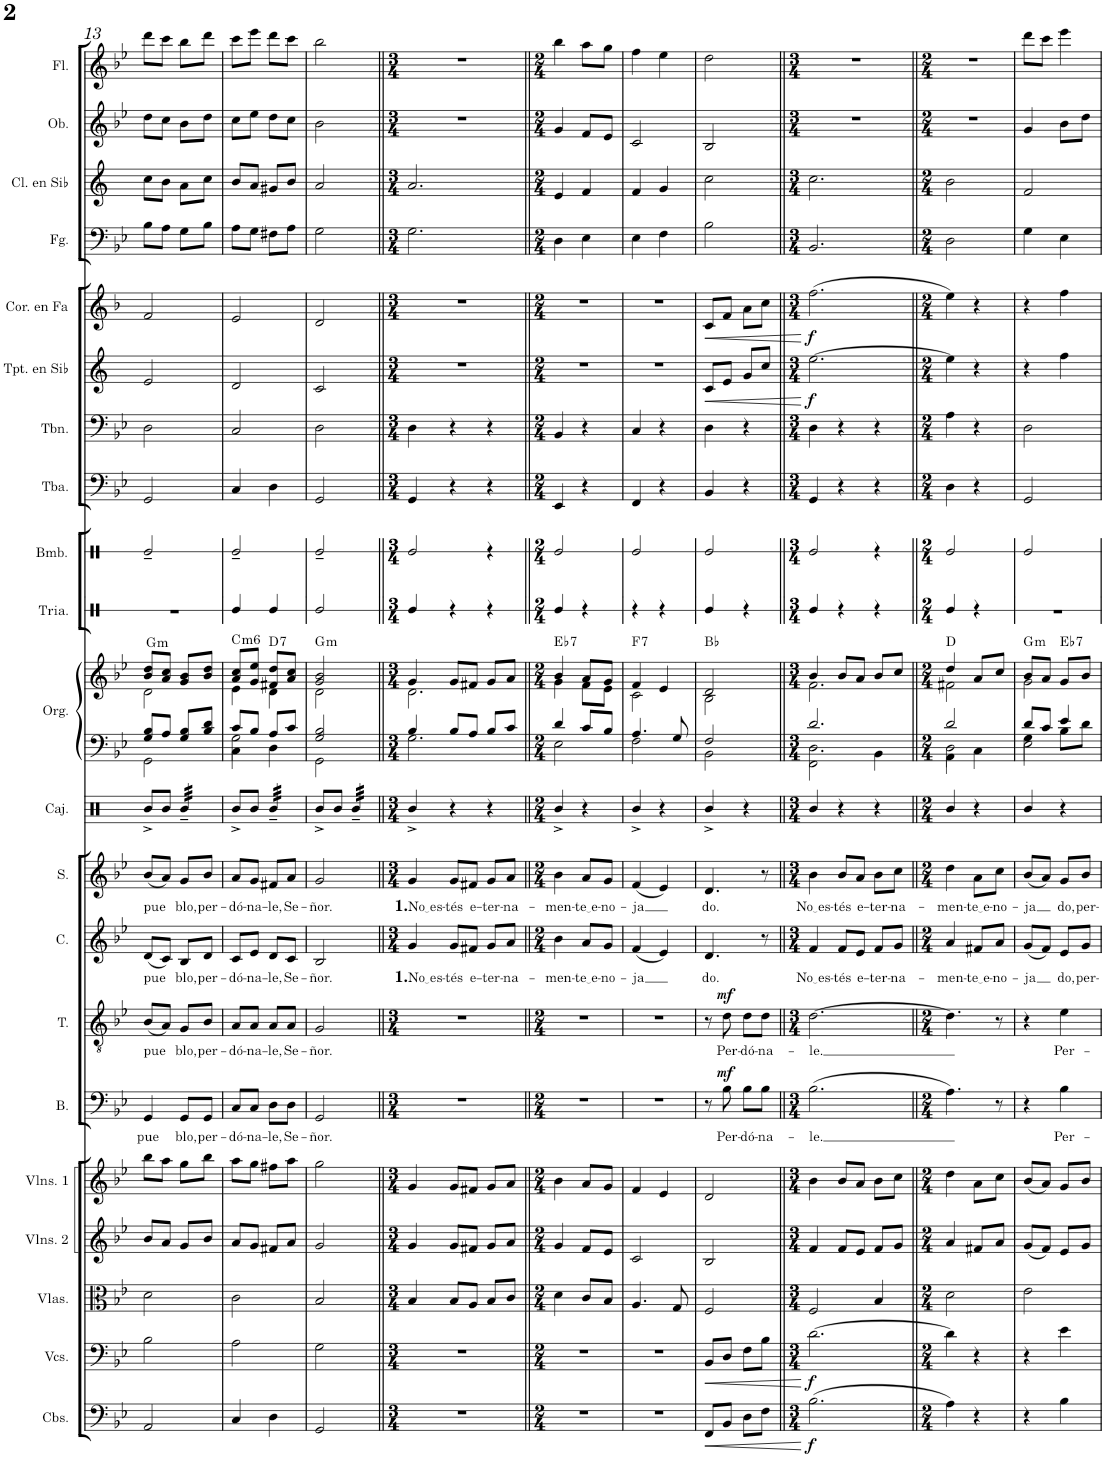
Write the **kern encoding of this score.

**kern	**dynam	**kern	**dynam	**kern	**kern	**kern	**kern	**text	**dynam	**kern	**text	**dynam	**kern	**text	**kern	**text	**kern	**kern	**kern	**harte	**kern	**kern	**kern	**kern	**kern	**dynam	**kern	**dynam	**kern	**kern	**kern	**kern
*part21	*part21	*part20	*part20	*part19	*part18	*part17	*part16	*part16	*part16	*part15	*part15	*part15	*part14	*part14	*part13	*part13	*part12	*part11	*part11	*part11	*part10	*part9	*part8	*part7	*part6	*part6	*part5	*part5	*part4	*part3	*part2	*part1
*staff22	*staff22	*staff21	*staff21	*staff20	*staff19	*staff18	*staff17	*staff17	*staff17	*staff16	*staff16	*staff16	*staff15	*staff15	*staff14	*staff14	*staff13	*staff12	*staff11	*	*staff10	*staff9	*staff8	*staff7	*staff6	*staff6	*staff5	*staff5	*staff4	*staff3	*staff2	*staff1
*I"Contrabajos	*	*I"Violonchelos	*	*I"Violas	*I"Violines 2	*I"Violines 1	*I"Bajo	*	*	*I"Tenor	*	*	*I"Contralto	*	*I"Soprano	*	*I"Caja clara	*I"Órgano	*	*	*I"Triángulo	*I"Bombo	*I"Tuba	*I"Trombón	*I"Trompeta en Sib	*	*I"Corno en Fa	*	*I"Fagot	*I"Clarinete en Sib	*I"Oboe	*I"Flauta
*I'Cbs.	*	*I'Vcs.	*	*I'Vlas.	*I'Vlns. 2	*I'Vlns. 1	*I'B.	*	*	*I'T.	*	*	*I'C.	*	*I'S.	*	*I'Caj.	*	*	*	*	*I'Bmb.	*I'Tba.	*I'Tbn.	*I'Tpt. en Sib	*	*I'Cor. en Fa	*	*I'Fg.	*I'Cl. en Sib	*I'Ob.	*I'Fl.
!!LO:PB:g=z
*clefF4	*	*clefF4	*	*clefC3	*clefG2	*clefG2	*clefF4	*	*	*clefGv2	*	*	*clefG2	*	*clefG2	*	*clefX	*clefF4	*clefG2	*	*clefX	*clefX	*clefF4	*clefF4	*clefG2	*	*clefG2	*	*clefF4	*clefG2	*clefG2	*clefG2
*Trd7c12	*	*	*	*	*	*	*	*	*	*	*	*	*	*	*	*	*	*	*	*	*	*	*	*	*Trd1c2	*	*Trd4c7	*	*	*Trd1c2	*	*
*k[b-e-]	*	*k[b-e-]	*	*k[b-e-]	*k[b-e-]	*k[b-e-]	*k[b-e-]	*	*	*k[b-e-]	*	*	*k[b-e-]	*	*k[b-e-]	*	*k[]	*k[b-e-]	*k[b-e-]	*	*k[]	*k[]	*k[b-e-]	*k[b-e-]	*k[]	*	*k[b-]	*	*k[b-e-]	*k[]	*k[b-e-]	*k[b-e-]
*M2/4	*	*M2/4	*	*M2/4	*M2/4	*M2/4	*M2/4	*	*	*M2/4	*	*	*M2/4	*	*M2/4	*	*M2/4	*M2/4	*M2/4	*	*M2/4	*M2/4	*M2/4	*M2/4	*M2/4	*	*M2/4	*	*M2/4	*M2/4	*M2/4	*M2/4
=13	=13	=13	=13	=13	=13	=13	=13	=13	=13	=13	=13	=13	=13	=13	=13	=13	=13	=13	=13	=13	=13	=13	=13	=13	=13	=13	=13	=13	=13	=13	=13	=13
!	!	!	!	!	!	!	!	!LO:LY:b	!	!	!LO:LY:b	!	!	!LO:LY:b	!	!LO:LY:b	!	!	!	!LO:H:kt=m	!	!	!	!	!	!	!	!	!	!	!	!
*	*	*	*	*	*	*	*	*	*	*	*	*	*	*	*	*	*	*^	*^	*	*	*	*	*	*	*	*	*	*	*	*	*
2AA/	.	2B-\	.	2d\	8b-/L	8bb-\L	4GG/	pue	.	(8B-/L	pue	.	(8d/L	pue	(8b-/L	pue	8R^/L	8G/ 8B-/L	2GG\	8b-/ 8dd/L	2d\	G:min	2r	2Re~/	2GG/	2D\	2e/	.	2f/	.	8B-\L	8cc\L	8dd\L	8ddd\L
.	.	.	.	.	8a/J	8aa\J	.	.	.	8A/J)	.	.	8c/J)	.	8a/J)	.	8R/J	8A/J	.	8a/ 8cc/J	.	.	.	.	.	.	.	.	.	.	8A\J	8b\J	8cc\J	8ccc\J
!	!	!	!	!	!	!	!	!LO:LY:b	!	!	!LO:LY:b	!	!	!LO:LY:b	!	!LO:LY:b	!	!	!	!	!	!	!	!	!	!	!	!	!	!	!	!	!	!
*	*	*	*	*	*	*	*	*	*	*	*	*	*	*	*	*	*tremolo	*	*	*	*	*	*	*	*	*	*	*	*	*	*	*	*	*
.	.	.	.	.	8g/L	8gg\L	8GG/L	blo,	.	8G/L	blo,	.	8B-/L	blo,	8g/L	blo,	32R~/LLL	8G/ 8B-/L	.	8g/ 8b-/L	.	.	.	.	.	.	.	.	.	.	8G\L	8a\L	8b-\L	8bb-\L
.	.	.	.	.	.	.	.	.	.	.	.	.	.	.	.	.	32R~/	.	.	.	.	.	.	.	.	.	.	.	.	.	.	.	.	.
.	.	.	.	.	.	.	.	.	.	.	.	.	.	.	.	.	32R~/	.	.	.	.	.	.	.	.	.	.	.	.	.	.	.	.	.
.	.	.	.	.	.	.	.	.	.	.	.	.	.	.	.	.	32R~/	.	.	.	.	.	.	.	.	.	.	.	.	.	.	.	.	.
!	!	!	!	!	!	!	!	!LO:LY:b	!	!	!LO:LY:b	!	!	!LO:LY:b	!	!LO:LY:b	!	!	!	!	!	!	!	!	!	!	!	!	!	!	!	!	!	!
.	.	.	.	.	8b-/J	8bb-\J	8GG/J	per-	.	8B-/J	per-	.	8d/J	per-	8b-/J	per-	32R~/	8B-/ 8d/J	.	8b-/ 8dd/J	.	.	.	.	.	.	.	.	.	.	8B-\J	8cc\J	8dd\J	8ddd\J
.	.	.	.	.	.	.	.	.	.	.	.	.	.	.	.	.	32R~/	.	.	.	.	.	.	.	.	.	.	.	.	.	.	.	.	.
.	.	.	.	.	.	.	.	.	.	.	.	.	.	.	.	.	32R~/	.	.	.	.	.	.	.	.	.	.	.	.	.	.	.	.	.
.	.	.	.	.	.	.	.	.	.	.	.	.	.	.	.	.	32R~/JJJ	.	.	.	.	.	.	.	.	.	.	.	.	.	.	.	.	.
*	*	*	*	*	*	*	*	*	*	*	*	*	*	*	*	*	*	*v	*v	*	*	*	*	*	*	*	*	*	*	*	*	*	*	*
=14	=14	=14	=14	=14	=14	=14	=14	=14	=14	=14	=14	=14	=14	=14	=14	=14	=14	=14	=14	=14	=14	=14	=14	=14	=14	=14	=14	=14	=14	=14	=14	=14	=14
!	!	!	!	!	!	!	!	!LO:LY:b	!	!	!LO:LY:b	!	!	!LO:LY:b	!	!LO:LY:b	!	!	!	!	!LO:H:kt=m6	!	!	!	!	!	!	!	!	!	!	!	!
*	*	*	*	*	*	*	*	*	*	*	*	*	*	*	*	*	*	*^	*	*	*	*	*	*	*	*	*	*	*	*	*	*	*
*	*	*	*	*	*	*	*	*	*	*	*	*	*	*	*	*	*	*	*^	*	*	*	*	*	*	*	*	*	*	*	*	*	*	*
4C/	.	2A\	.	2c\	8a/L	8aa\L	8C/L	-dó-	.	8A/L	-dó-	.	8c/L	-dó-	8a/L	-dó-	8R^/L	8c/L	4C\	2G\	8a/ 8cc/L	4e-\	C:min6	4Re/	2Re~/	4C/	2C/	2d/	.	2e/	.	8A\L	8b/L	8cc\L	8ccc\L
!	!	!	!	!	!	!	!	!LO:LY:b	!	!	!LO:LY:b	!	!	!LO:LY:b	!	!LO:LY:b	!	!	!	!	!	!	!	!	!	!	!	!	!	!	!	!	!	!	!
.	.	.	.	.	8g/J	8gg\J	8C/J	-na-	.	8A/J	-na-	.	8e-/J	-na-	8g/J	-na-	8R/J	8B-/J	.	.	8g/ 8ee-/J	.	.	.	.	.	.	.	.	.	.	8G\J	8a/J	8ee-\J	8eee-\J
!	!	!	!	!	!	!	!	!LO:LY:b	!	!	!LO:LY:b	!	!	!LO:LY:b	!	!LO:LY:b	!	!	!	!	!	!	!LO:H:kt=7	!	!	!	!	!	!	!	!	!	!	!	!
4D\	.	.	.	.	8f#X/L	8ff#X\L	8D\L	-le,	.	8A/L	-le,	.	8d/L	-le,	8f#X/L	-le,	32R~/LLL	8A/L	4D\	.	8f#X/ 8dd/L	4d\	D:7	4Re/	.	4D\	.	.	.	.	.	8F#X\L	8g#X/L	8dd\L	8ddd\L
.	.	.	.	.	.	.	.	.	.	.	.	.	.	.	.	.	32R~/	.	.	.	.	.	.	.	.	.	.	.	.	.	.	.	.	.	.
.	.	.	.	.	.	.	.	.	.	.	.	.	.	.	.	.	32R~/	.	.	.	.	.	.	.	.	.	.	.	.	.	.	.	.	.	.
.	.	.	.	.	.	.	.	.	.	.	.	.	.	.	.	.	32R~/	.	.	.	.	.	.	.	.	.	.	.	.	.	.	.	.	.	.
!	!	!	!	!	!	!	!	!LO:LY:b	!	!	!LO:LY:b	!	!	!LO:LY:b	!	!LO:LY:b	!	!	!	!	!	!	!	!	!	!	!	!	!	!	!	!	!	!	!
.	.	.	.	.	8a/J	8aa\J	8D\J	Se-	.	8A/J	Se-	.	8c/J	Se-	8a/J	Se-	32R~/	8c/J	.	.	8a/ 8cc/J	.	.	.	.	.	.	.	.	.	.	8A\J	8b/J	8cc\J	8ccc\J
.	.	.	.	.	.	.	.	.	.	.	.	.	.	.	.	.	32R~/	.	.	.	.	.	.	.	.	.	.	.	.	.	.	.	.	.	.
.	.	.	.	.	.	.	.	.	.	.	.	.	.	.	.	.	32R~/	.	.	.	.	.	.	.	.	.	.	.	.	.	.	.	.	.	.
.	.	.	.	.	.	.	.	.	.	.	.	.	.	.	.	.	32R~/JJJ	.	.	.	.	.	.	.	.	.	.	.	.	.	.	.	.	.	.
*	*	*	*	*	*	*	*	*	*	*	*	*	*	*	*	*	*	*v	*v	*v	*	*	*	*	*	*	*	*	*	*	*	*	*	*	*
=15	=15	=15	=15	=15	=15	=15	=15	=15	=15	=15	=15	=15	=15	=15	=15	=15	=15	=15	=15	=15	=15	=15	=15	=15	=15	=15	=15	=15	=15	=15	=15	=15	=15
!	!	!	!	!	!	!	!	!LO:LY:b	!	!	!LO:LY:b	!	!	!LO:LY:b	!	!LO:LY:b	!	!	!	!	!LO:H:kt=m	!	!	!	!	!	!	!	!	!	!	!	!
*	*	*	*	*	*	*	*	*	*	*	*	*	*	*	*	*	*	*^	*	*	*	*	*	*	*	*	*	*	*	*	*	*	*
2GG/	.	2G\	.	2B-/	2g/	2gg\	2GG/	-ñor.	.	2G/	-ñor.	.	2B-/	-ñor.	2g/	-ñor.	8R^/L	2G/ 2B-/	2GG\	2g/ 2b-/	2d\	G:min	2Re/	2Re~/	2GG/	2D\	2c/	.	2d/	.	2G\	2a/	2b-\	2bb-\
.	.	.	.	.	.	.	.	.	.	.	.	.	.	.	.	.	8R/J	.	.	.	.	.	.	.	.	.	.	.	.	.	.	.	.	.
.	.	.	.	.	.	.	.	.	.	.	.	.	.	.	.	.	32R~/LLL	.	.	.	.	.	.	.	.	.	.	.	.	.	.	.	.	.
.	.	.	.	.	.	.	.	.	.	.	.	.	.	.	.	.	32R~/	.	.	.	.	.	.	.	.	.	.	.	.	.	.	.	.	.
.	.	.	.	.	.	.	.	.	.	.	.	.	.	.	.	.	32R~/	.	.	.	.	.	.	.	.	.	.	.	.	.	.	.	.	.
.	.	.	.	.	.	.	.	.	.	.	.	.	.	.	.	.	32R~/	.	.	.	.	.	.	.	.	.	.	.	.	.	.	.	.	.
.	.	.	.	.	.	.	.	.	.	.	.	.	.	.	.	.	32R~/	.	.	.	.	.	.	.	.	.	.	.	.	.	.	.	.	.
.	.	.	.	.	.	.	.	.	.	.	.	.	.	.	.	.	32R~/	.	.	.	.	.	.	.	.	.	.	.	.	.	.	.	.	.
.	.	.	.	.	.	.	.	.	.	.	.	.	.	.	.	.	32R~/	.	.	.	.	.	.	.	.	.	.	.	.	.	.	.	.	.
.	.	.	.	.	.	.	.	.	.	.	.	.	.	.	.	.	32R~/JJJ	.	.	.	.	.	.	.	.	.	.	.	.	.	.	.	.	.
*	*	*	*	*	*	*	*	*	*	*	*	*	*	*	*	*	*Xtremolo	*	*	*	*	*	*	*	*	*	*	*	*	*	*	*	*	*
=16||	=16||	=16||	=16||	=16||	=16||	=16||	=16||	=16||	=16||	=16||	=16||	=16||	=16||	=16||	=16||	=16||	=16||	=16||	=16||	=16||	=16||	=16||	=16||	=16||	=16||	=16||	=16||	=16||	=16||	=16||	=16||	=16||	=16||	=16||
*M3/4	*	*M3/4	*	*M3/4	*M3/4	*M3/4	*M3/4	*	*	*M3/4	*	*	*M3/4	*	*M3/4	*	*M3/4	*M3/4	*	*M3/4	*	*	*M3/4	*M3/4	*M3/4	*M3/4	*M3/4	*	*M3/4	*	*M3/4	*M3/4	*M3/4	*M3/4
!	!	!	!	!	!	!	!	!	!	!	!	!	!	!LO:LY:b	!	!LO:LY:b	!	!	!	!	!	!	!	!	!	!	!	!	!	!	!	!	!	!
2.r	.	2.r	.	4B-/	4g/	4g/	2.r	.	.	2.r	.	.	4g/	1. No es	4g/	1. No es	4R^/	4B-/	2.G\	4g/	2.d\	.	4Re/	2Re/	4GG/	4D\	2.r	.	2.r	.	2.G\	2.a/	2.r	2.r
!	!	!	!	!	!	!	!	!	!	!	!	!	!	!LO:LY:b	!	!LO:LY:b	!	!	!	!	!	!	!	!	!	!	!	!	!	!	!	!	!	!
.	.	.	.	8B-/L	8g/L	8g/L	.	.	.	.	.	.	8g/L	-tés	8g/L	-tés	4r	8B-/L	.	8g/L	.	.	4r	.	4r	4r	.	.	.	.	.	.	.	.
!	!	!	!	!	!	!	!	!	!	!	!	!	!	!LO:LY:b	!	!LO:LY:b	!	!	!	!	!	!	!	!	!	!	!	!	!	!	!	!	!	!
.	.	.	.	8A/J	8f#X/J	8f#X/J	.	.	.	.	.	.	8f#X/J	e-	8f#X/J	e-	.	8A/J	.	8f#X/J	.	.	.	.	.	.	.	.	.	.	.	.	.	.
!	!	!	!	!	!	!	!	!	!	!	!	!	!	!LO:LY:b	!	!LO:LY:b	!	!	!	!	!	!	!	!	!	!	!	!	!	!	!	!	!	!
.	.	.	.	8B-/L	8g/L	8g/L	.	.	.	.	.	.	8g/L	-ter-	8g/L	-ter-	4r	8B-/L	.	8g/L	.	.	4r	4r	4r	4r	.	.	.	.	.	.	.	.
!	!	!	!	!	!	!	!	!	!	!	!	!	!	!LO:LY:b	!	!LO:LY:b	!	!	!	!	!	!	!	!	!	!	!	!	!	!	!	!	!	!
.	.	.	.	8c/J	8a/J	8a/J	.	.	.	.	.	.	8a/J	-na-	8a/J	-na-	.	8c/J	.	8a/J	.	.	.	.	.	.	.	.	.	.	.	.	.	.
=17||	=17||	=17||	=17||	=17||	=17||	=17||	=17||	=17||	=17||	=17||	=17||	=17||	=17||	=17||	=17||	=17||	=17||	=17||	=17||	=17||	=17||	=17||	=17||	=17||	=17||	=17||	=17||	=17||	=17||	=17||	=17||	=17||	=17||	=17||
*M2/4	*	*M2/4	*	*M2/4	*M2/4	*M2/4	*M2/4	*	*	*M2/4	*	*	*M2/4	*	*M2/4	*	*M2/4	*M2/4	*	*M2/4	*	*	*M2/4	*M2/4	*M2/4	*M2/4	*M2/4	*	*M2/4	*	*M2/4	*M2/4	*M2/4	*M2/4
!	!	!	!	!	!	!	!	!	!	!	!	!	!	!LO:LY:b	!	!LO:LY:b	!	!	!	!	!	!LO:H:kt=7	!	!	!	!	!	!	!	!	!	!	!	!
2r	.	2r	.	4d\	4g/	4b-\	2r	.	.	2r	.	.	4b-\	-men-	4b-\	-men-	4R^/	4d/	2E-\	4b-/	4g\	Eb:7	4Re/	2Re/	4EE-/	4BB-/	2r	.	2r	.	4D\	4e/	4g/	4bb-\
!	!	!	!	!	!	!	!	!	!	!	!	!	!	!LO:LY:b	!	!LO:LY:b	!	!	!	!	!	!	!	!	!	!	!	!	!	!	!	!	!	!
.	.	.	.	8c/L	8f/L	8a/L	.	.	.	.	.	.	8a/L	te e	8a/L	te e	4r	8c/L	.	8a/L	8f\L	.	4r	.	4r	4r	.	.	.	.	4E-\	4f/	8f/L	8aa\L
!	!	!	!	!	!	!	!	!	!	!	!	!	!	!LO:LY:b	!	!LO:LY:b	!	!	!	!	!	!	!	!	!	!	!	!	!	!	!	!	!	!
.	.	.	.	8B-/J	8e-/J	8g/J	.	.	.	.	.	.	8g/J	-no-	8g/J	-no-	.	8B-/J	.	8g/J	8e-\J	.	.	.	.	.	.	.	.	.	.	.	8e-/J	8gg\J
=18	=18	=18	=18	=18	=18	=18	=18	=18	=18	=18	=18	=18	=18	=18	=18	=18	=18	=18	=18	=18	=18	=18	=18	=18	=18	=18	=18	=18	=18	=18	=18	=18	=18	=18
!	!	!	!	!	!	!	!	!	!	!	!	!	!	!LO:LY:b	!	!LO:LY:b	!	!	!	!	!	!LO:H:kt=7	!	!	!	!	!	!	!	!	!	!	!	!
2r	.	2r	.	4.A/	2c/	4f/	2r	.	.	2r	.	.	(4f/	-ja	(4f/	-ja	4R^/	4.A/	2F\	4f/	2c\	F:7	4r	2Re/	4FF/	4C/	2r	.	2r	.	4E-\	4f/	2c/	4ff\
.	.	.	.	.	.	4e-/	.	.	.	.	.	.	4e-/)	.	4e-/)	.	4r	.	.	4e-/	.	.	4r	.	4r	4r	.	.	.	.	4F\	4g/	.	4ee-\
.	.	.	.	8G/	.	.	.	.	.	.	.	.	.	.	.	.	.	8G/	.	.	.	.	.	.	.	.	.	.	.	.	.	.	.	.
=19	=19	=19	=19	=19	=19	=19	=19	=19	=19	=19	=19	=19	=19	=19	=19	=19	=19	=19	=19	=19	=19	=19	=19	=19	=19	=19	=19	=19	=19	=19	=19	=19	=19	=19
!	!LO:HP:b	!	!LO:HP:b	!	!	!	!	!	!	!	!	!	!	!LO:LY:b	!	!LO:LY:b	!	!	!	!	!	!	!	!	!	!	!	!LO:HP:b	!	!LO:HP:b	!	!	!	!
8FF/L	<	8BB-/L	<	2F/	2B-/	2d/	8r	.	.	8r	.	.	4.d/	do.	4.d/	do.	4R^/	2F/	2BB-\	2d/	2B-\	Bb:maj	4Re/	2Re/	4BB-/	4D\	8c/L	<	8c/L	<	2B-\	2cc\	2B-/	2dd\
!	!	!	!	!	!	!	!	!LO:LY:b	!LO:DY:a	!	!LO:LY:b	!LO:DY:a	!	!	!	!	!	!	!	!	!	!	!	!	!	!	!	!	!	!	!	!	!	!
8BB-/J	.	8D/J	.	.	.	.	8B-\	Per-	mf	8d\	Per-	mf	.	.	.	.	.	.	.	.	.	.	.	.	.	.	8e/J	.	8f/J	.	.	.	.	.
!	!	!	!	!	!	!	!	!LO:LY:b	!	!	!LO:LY:b	!	!	!	!	!	!	!	!	!	!	!	!	!	!	!	!	!	!	!	!	!	!	!
8D\L	.	8F\L	.	.	.	.	8B-\L	-dó-	.	8d\L	-dó-	.	.	.	.	.	4r	.	.	.	.	.	4r	.	4r	4r	8g/L	.	8a\L	.	.	.	.	.
!	!	!	!	!	!	!	!	!LO:LY:b	!	!	!LO:LY:b	!	!	!	!	!	!	!	!	!	!	!	!	!	!	!	!	!	!	!	!	!	!	!
8F\J	.	8B-\J	.	.	.	.	8B-\J	-na-	.	8d\J	-na-	.	8r	.	8r	.	.	.	.	.	.	.	.	.	.	.	8cc/J	.	8cc\J	.	.	.	.	.
*	*	*	*	*	*	*	*	*	*	*	*	*	*	*	*	*	*	*v	*v	*	*	*	*	*	*	*	*	*	*	*	*	*	*	*
*	*	*	*	*	*	*	*	*	*	*	*	*	*	*	*	*	*	*	*v	*v	*	*	*	*	*	*	*	*	*	*	*	*	*
.	[	.	[	.	.	.	.	.	.	.	.	.	.	.	.	.	.	.	.	.	.	.	.	.	.	[	.	[	.	.	.	.
=20||	=20||	=20||	=20||	=20||	=20||	=20||	=20||	=20||	=20||	=20||	=20||	=20||	=20||	=20||	=20||	=20||	=20||	=20||	=20||	=20||	=20||	=20||	=20||	=20||	=20||	=20||	=20||	=20||	=20||	=20||	=20||	=20||
*M3/4	*	*M3/4	*	*M3/4	*M3/4	*M3/4	*M3/4	*	*	*M3/4	*	*	*M3/4	*	*M3/4	*	*M3/4	*M3/4	*M3/4	*	*M3/4	*M3/4	*M3/4	*M3/4	*M3/4	*	*M3/4	*	*M3/4	*M3/4	*M3/4	*M3/4
!	!LO:DY:b	!	!LO:DY:b	!	!	!	!	!LO:LY:b	!	!	!LO:LY:b	!	!	!LO:LY:b	!	!LO:LY:b	!	!	!	!	!	!	!	!	!	!LO:DY:b	!	!LO:DY:b	!	!	!	!
*	*	*	*	*	*	*	*	*	*	*	*	*	*	*	*	*	*	*^	*^	*	*	*	*	*	*	*	*	*	*	*	*	*
*	*	*	*	*	*	*	*	*	*	*	*	*	*	*	*	*	*	*	*^	*	*	*	*	*	*	*	*	*	*	*	*	*	*	*
(2.B-\	f	[2.d\	f	2F/	4f/	4b-\	(2.B-\	-le.	.	[2.d\	-le.	.	4f/	No es	4b-\	No es	4R/	2.d/	2.D\	2FF\	4b-/	2.f\	.	4Re/	2Re/	4GG/	4D\	[2.ee\	f	(2.ff\	f	2.BB-/	2.cc\	2.r	2.r
!	!	!	!	!	!	!	!	!	!	!	!	!	!	!LO:LY:b	!	!LO:LY:b	!	!	!	!	!	!	!	!	!	!	!	!	!	!	!	!	!	!	!
.	.	.	.	.	8f/L	8b-/L	.	.	.	.	.	.	8f/L	-tés	8b-/L	-tés	4r	.	.	.	8b-/L	.	.	4r	.	4r	4r	.	.	.	.	.	.	.	.
!	!	!	!	!	!	!	!	!	!	!	!	!	!	!LO:LY:b	!	!LO:LY:b	!	!	!	!	!	!	!	!	!	!	!	!	!	!	!	!	!	!	!
.	.	.	.	.	8e-/J	8a/J	.	.	.	.	.	.	8e-/J	e-	8a/J	e-	.	.	.	.	8a/J	.	.	.	.	.	.	.	.	.	.	.	.	.	.
!	!	!	!	!	!	!	!	!	!	!	!	!	!	!LO:LY:b	!	!LO:LY:b	!	!	!	!	!	!	!	!	!	!	!	!	!	!	!	!	!	!	!
.	.	.	.	4B-/	8f/L	8b-\L	.	.	.	.	.	.	8f/L	-ter-	8b-\L	-ter-	4r	.	.	4BB-\	8b-/L	.	.	4r	4r	4r	4r	.	.	.	.	.	.	.	.
!	!	!	!	!	!	!	!	!	!	!	!	!	!	!LO:LY:b	!	!LO:LY:b	!	!	!	!	!	!	!	!	!	!	!	!	!	!	!	!	!	!	!
.	.	.	.	.	8g/J	8cc\J	.	.	.	.	.	.	8g/J	-na-	8cc\J	-na-	.	.	.	.	8cc/J	.	.	.	.	.	.	.	.	.	.	.	.	.	.
=21||	=21||	=21||	=21||	=21||	=21||	=21||	=21||	=21||	=21||	=21||	=21||	=21||	=21||	=21||	=21||	=21||	=21||	=21||	=21||	=21||	=21||	=21||	=21||	=21||	=21||	=21||	=21||	=21||	=21||	=21||	=21||	=21||	=21||	=21||	=21||
*M2/4	*	*M2/4	*	*M2/4	*M2/4	*M2/4	*M2/4	*	*	*M2/4	*	*	*M2/4	*	*M2/4	*	*M2/4	*M2/4	*	*	*M2/4	*	*	*M2/4	*M2/4	*M2/4	*M2/4	*M2/4	*	*M2/4	*	*M2/4	*M2/4	*M2/4	*M2/4
!	!	!	!	!	!	!	!	!	!	!	!	!	!	!LO:LY:b	!	!LO:LY:b	!	!	!	!	!	!	!	!	!	!	!	!	!	!	!	!	!	!	!
4A\)	.	4d\]	.	2d\	4a/	4dd\	4.A\)	.	.	4.d\]	.	.	4a/	-men-	4dd\	-men-	4R/	2d/	2D\	4AA\	4dd/	2f#X\	D:maj	4Re/	2Re/	4D\	4A\	4ee\]	.	4ee\)	.	2D\	2b\	2r	2r
!	!	!	!	!	!	!	!	!	!	!	!	!	!	!LO:LY:b	!	!LO:LY:b	!	!	!	!	!	!	!	!	!	!	!	!	!	!	!	!	!	!	!
4r	.	4r	.	.	8f#X/L	8a\L	.	.	.	.	.	.	8f#X/L	te e	8a\L	te e	4r	.	.	4C\	8a/L	.	.	4r	.	4r	4r	4r	.	4r	.	.	.	.	.
!	!	!	!	!	!	!	!	!	!	!	!	!	!	!LO:LY:b	!	!LO:LY:b	!	!	!	!	!	!	!	!	!	!	!	!	!	!	!	!	!	!	!
.	.	.	.	.	8a/J	8cc\J	8r	.	.	8r	.	.	8a/J	-no-	8cc\J	-no-	.	.	.	.	8cc/J	.	.	.	.	.	.	.	.	.	.	.	.	.	.
=22	=22	=22	=22	=22	=22	=22	=22	=22	=22	=22	=22	=22	=22	=22	=22	=22	=22	=22	=22	=22	=22	=22	=22	=22	=22	=22	=22	=22	=22	=22	=22	=22	=22	=22	=22
!	!	!	!	!	!	!	!	!	!	!	!	!	!	!LO:LY:b	!	!LO:LY:b	!	!	!	!	!	!	!LO:H:kt=m	!	!	!	!	!	!	!	!	!	!	!	!
4r	.	4r	.	2e-\	(8g/L	(8b-/L	4r	.	.	4r	.	.	(8g/L	-ja	(8b-/L	-ja	4R/	8d/L	4G\	2E-\	8b-/L	2g\	G:min	2r	2Re/	2GG/	2D\	4r	.	4r	.	4G\	2f/	4g/	8ddd\L
.	.	.	.	.	8f/J)	8a/J)	.	.	.	.	.	.	8f/J)	.	8a/J)	.	.	8c/J	.	.	8a/J	.	.	.	.	.	.	.	.	.	.	.	.	.	8ccc\J
!	!	!	!	!	!	!	!	!LO:LY:b	!	!	!LO:LY:b	!	!	!LO:LY:b	!	!LO:LY:b	!	!	!	!	!	!	!LO:H:kt=7	!	!	!	!	!	!	!	!	!	!	!	!
4B-\	.	4e-\	.	.	8e-/L	8g/L	4B-\	Per-	.	4e-\	Per-	.	8e-/L	do,	8g/L	do,	4r	4e-/	8B-\L	.	8g/L	.	Eb:7	.	.	.	.	4ff\	.	4ff\	.	4E-\	.	8b-\L	4eee-\
!	!	!	!	!	!	!	!	!	!	!	!	!	!	!LO:LY:b	!	!LO:LY:b	!	!	!	!	!	!	!	!	!	!	!	!	!	!	!	!	!	!	!
.	.	.	.	.	8g/J	8b-/J	.	.	.	.	.	.	8g/J	per-	8b-/J	per-	.	.	8d\J	.	8b-/J	.	.	.	.	.	.	.	.	.	.	.	.	8dd\J	.
*	*	*	*	*	*	*	*	*	*	*	*	*	*	*	*	*	*	*v	*v	*v	*	*	*	*	*	*	*	*	*	*	*	*	*	*	*
*	*	*	*	*	*	*	*	*	*	*	*	*	*	*	*	*	*	*	*v	*v	*	*	*	*	*	*	*	*	*	*	*	*	*
=	=	=	=	=	=	=	=	=	=	=	=	=	=	=	=	=	=	=	=	=	=	=	=	=	=	=	=	=	=	=	=	=
*-	*-	*-	*-	*-	*-	*-	*-	*-	*-	*-	*-	*-	*-	*-	*-	*-	*-	*-	*-	*-	*-	*-	*-	*-	*-	*-	*-	*-	*-	*-	*-	*-
